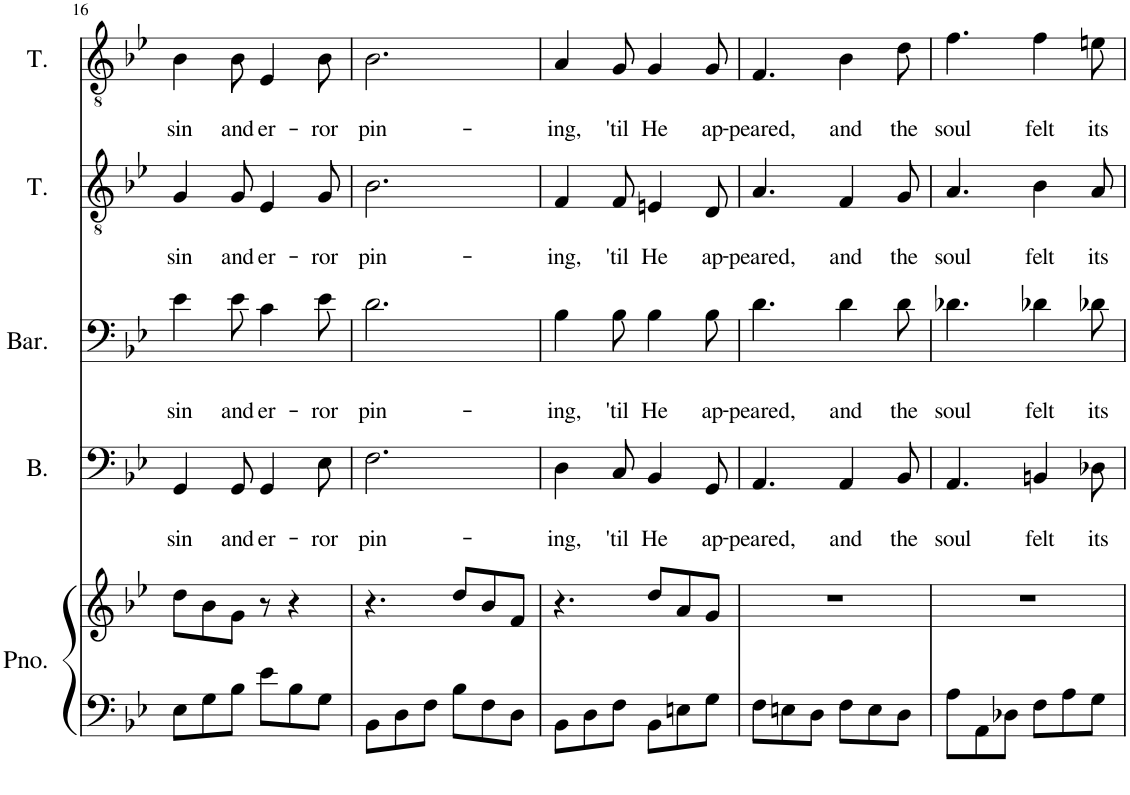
**kern	**kern	**kern	**text	**text	**kern	**text	**text	**kern	**text	**text	**kern	**text	**text
*part5	*part5	*part4	*part4	*part4	*part3	*part3	*part3	*part2	*part2	*part2	*part1	*part1	*part1
*staff6	*staff5	*staff4	*staff4	*staff4	*staff3	*staff3	*staff3	*staff2	*staff2	*staff2	*staff1	*staff1	*staff1
*I"Piano	*	*I"Bass	*	*	*I"Baritone	*	*	*I"Tenor	*	*	*I"Tenor	*	*
*I'Pno.	*	*I'B.	*	*	*I'Bar.	*	*	*I'T.	*	*	*I'T.	*	*
!!LO:PB:g=z
*clefF4	*clefG2	*clefF4	*	*	*clefF4	*	*	*clefGv2	*	*	*clefGv2	*	*
*k[b-e-]	*k[b-e-]	*k[b-e-]	*	*	*k[b-e-]	*	*	*k[b-e-]	*	*	*k[b-e-]	*	*
*M6/8	*M6/8	*M6/8	*	*	*M6/8	*	*	*M6/8	*	*	*M6/8	*	*
=16	=16	=16	=16	=16	=16	=16	=16	=16	=16	=16	=16	=16	=16
!	!	!	!	!LO:LY:b	!	!	!LO:LY:b	!	!	!LO:LY:b	!	!	!LO:LY:b
8E-\L	8dd\L	4GG/	.	sin	4e-\	.	sin	4G/	.	sin	4B-\	.	sin
8G\	8b-\	.	.	.	.	.	.	.	.	.	.	.	.
!	!	!	!	!LO:LY:b	!	!	!LO:LY:b	!	!	!LO:LY:b	!	!	!LO:LY:b
8B-\J	8g\J	8GG/	.	and	8e-\	.	and	8G/	.	and	8B-\	.	and
!	!	!	!	!LO:LY:b	!	!	!LO:LY:b	!	!	!LO:LY:b	!	!	!LO:LY:b
8e-\L	8r	4GG/	.	er-	4c\	.	er-	4E-/	.	er-	4E-/	.	er-
8B-\	4r	.	.	.	.	.	.	.	.	.	.	.	.
!	!	!	!	!LO:LY:b	!	!	!LO:LY:b	!	!	!LO:LY:b	!	!	!LO:LY:b
8G\J	.	8E-\	.	-ror	8e-\	.	-ror	8G/	.	-ror	8B-\	.	-ror
=17	=17	=17	=17	=17	=17	=17	=17	=17	=17	=17	=17	=17	=17
!	!	!	!	!LO:LY:b	!	!	!LO:LY:b	!	!	!LO:LY:b	!	!	!LO:LY:b
8BB-\L	4.r	2.F\	.	pin-	2.d\	.	pin-	2.B-\	.	pin-	2.B-\	.	pin-
8D\	.	.	.	.	.	.	.	.	.	.	.	.	.
8F\J	.	.	.	.	.	.	.	.	.	.	.	.	.
8B-\L	8dd/L	.	.	.	.	.	.	.	.	.	.	.	.
8F\	8b-/	.	.	.	.	.	.	.	.	.	.	.	.
8D\J	8f/J	.	.	.	.	.	.	.	.	.	.	.	.
=18	=18	=18	=18	=18	=18	=18	=18	=18	=18	=18	=18	=18	=18
!	!	!	!	!LO:LY:b	!	!	!LO:LY:b	!	!	!LO:LY:b	!	!	!LO:LY:b
8BB-\L	4.r	4D\	.	-ing,	4B-\	.	-ing,	4F/	.	-ing,	4A/	.	-ing,
8D\	.	.	.	.	.	.	.	.	.	.	.	.	.
!	!	!	!	!LO:LY:b	!	!	!LO:LY:b	!	!	!LO:LY:b	!	!	!LO:LY:b
8F\J	.	8C/	.	'til	8B-\	.	'til	8F/	.	'til	8G/	.	'til
!	!	!	!	!LO:LY:b	!	!	!LO:LY:b	!	!	!LO:LY:b	!	!	!LO:LY:b
8BB-\L	8dd/L	4BB-/	.	He	4B-\	.	He	4En/	.	He	4G/	.	He
8En\	8a/	.	.	.	.	.	.	.	.	.	.	.	.
!	!	!	!	!LO:LY:b	!	!	!LO:LY:b	!	!	!LO:LY:b	!	!	!LO:LY:b
8G\J	8g/J	8GG/	.	ap-	8B-\	.	ap-	8D/	.	ap-	8G/	.	ap-
=19	=19	=19	=19	=19	=19	=19	=19	=19	=19	=19	=19	=19	=19
!	!	!	!	!LO:LY:b	!	!	!LO:LY:b	!	!	!LO:LY:b	!	!	!LO:LY:b
8F\L	2.r	4.AA/	.	-peared,	4.d\	.	-peared,	4.A/	.	-peared,	4.F/	.	-peared,
8En\	.	.	.	.	.	.	.	.	.	.	.	.	.
8D\J	.	.	.	.	.	.	.	.	.	.	.	.	.
!	!	!	!	!LO:LY:b	!	!	!LO:LY:b	!	!	!LO:LY:b	!	!	!LO:LY:b
8F\L	.	4AA/	.	and	4d\	.	and	4F/	.	and	4B-\	.	and
8E\	.	.	.	.	.	.	.	.	.	.	.	.	.
!	!	!	!	!LO:LY:b	!	!	!LO:LY:b	!	!	!LO:LY:b	!	!	!LO:LY:b
8D\J	.	8BB-/	.	the	8d\	.	the	8G/	.	the	8d\	.	the
=20	=20	=20	=20	=20	=20	=20	=20	=20	=20	=20	=20	=20	=20
!	!	!	!	!LO:LY:b	!	!	!LO:LY:b	!	!	!LO:LY:b	!	!	!LO:LY:b
8A\L	2.r	4.AA/	.	soul	4.d-X\	.	soul	4.A/	.	soul	4.f\	.	soul
8AA\	.	.	.	.	.	.	.	.	.	.	.	.	.
8D-X\J	.	.	.	.	.	.	.	.	.	.	.	.	.
!	!	!	!	!LO:LY:b	!	!	!LO:LY:b	!	!	!LO:LY:b	!	!	!LO:LY:b
8F\L	.	4BBn/	.	felt	4d-X\	.	felt	4B-\	.	felt	4f\	.	felt
8A\	.	.	.	.	.	.	.	.	.	.	.	.	.
!	!	!	!	!LO:LY:b	!	!	!LO:LY:b	!	!	!LO:LY:b	!	!	!LO:LY:b
8G\J	.	8D-X\	.	its	8d-X\	.	its	8A/	.	its	8en\	.	its
=	=	=	=	=	=	=	=	=	=	=	=	=	=
*-	*-	*-	*-	*-	*-	*-	*-	*-	*-	*-	*-	*-	*-
